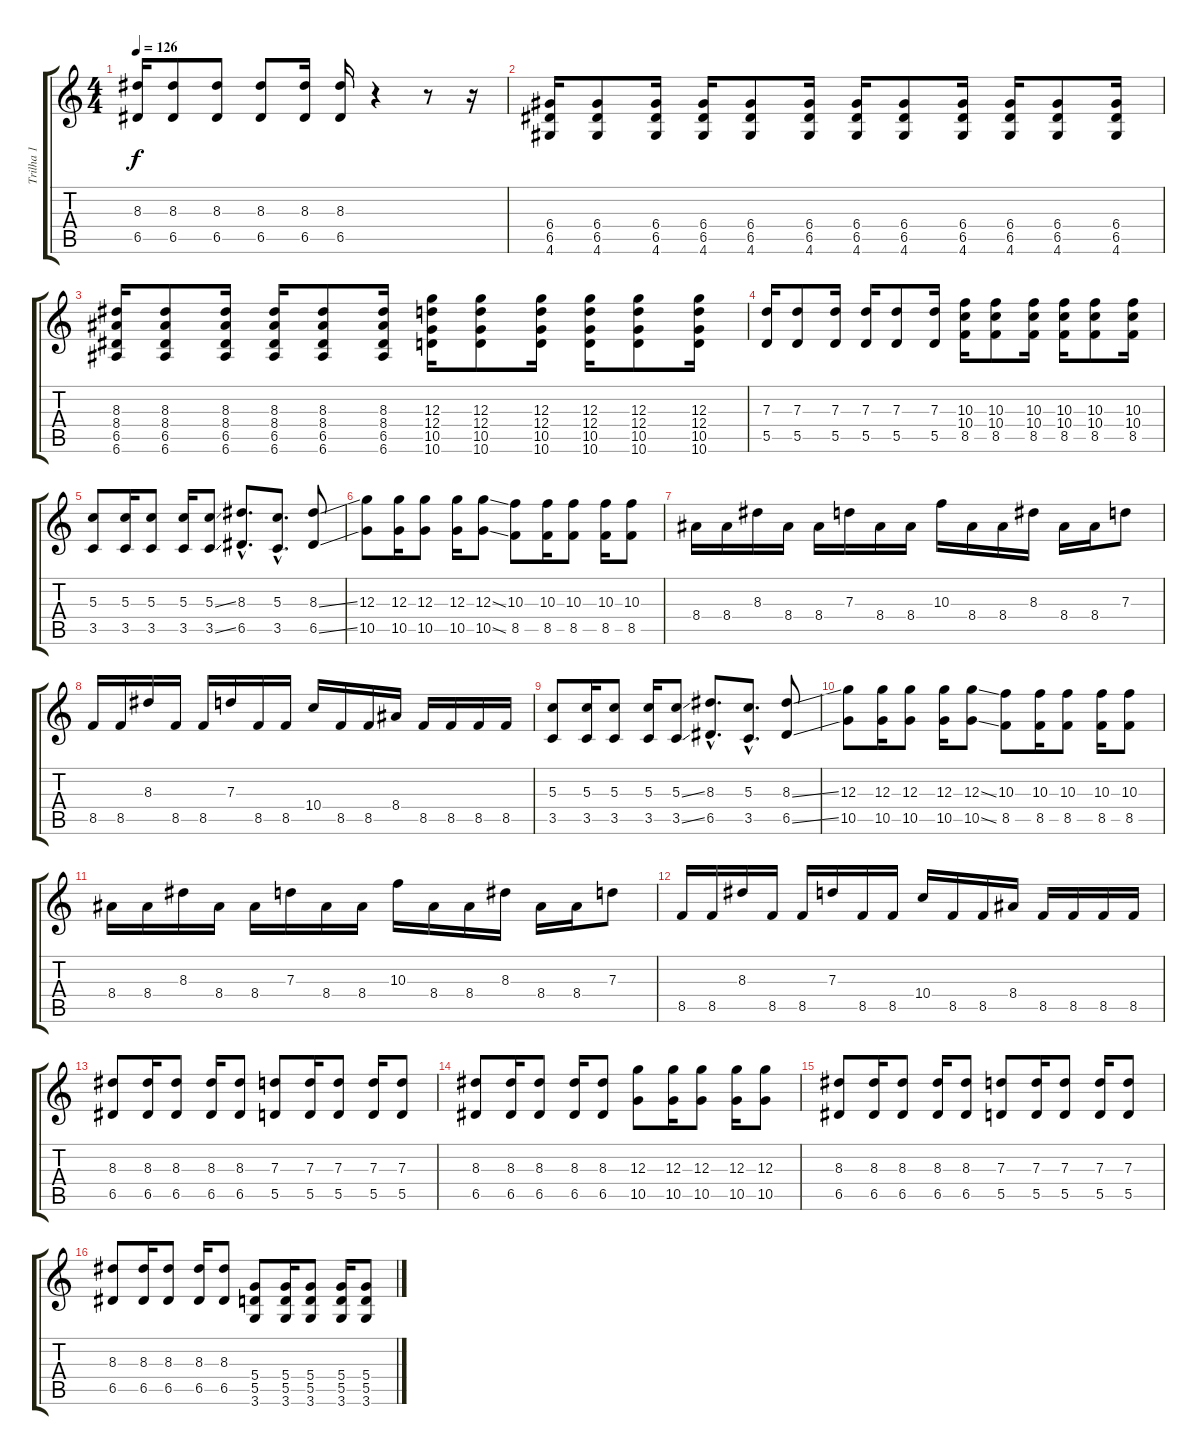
\track ("Trilha 1" "Trilha 1") {instrument overdrivenguitar}
\staff {score tabs}
\tuning (E4 B3 G3 D3 A2 E2) {hide}
\ts (4 4)
\tempo 126
\clef g2
\ks c
(8.3 6.5).16{dy f} (8.3 6.5).8 (8.3 6.5).8 (8.3 6.5).8 (8.3 6.5).16 (8.3 6.5).16 r.4 r.8 r.16 |
(6.4 6.5 4.6).16 (6.4 6.5 4.6).8 (6.4 6.5 4.6).16 (6.4 6.5 4.6).16 (6.4 6.5 4.6).8 (6.4 6.5 4.6).16 (6.4 6.5 4.6).16 (6.4 6.5 4.6).8 (6.4 6.5 4.6).16 (6.4 6.5 4.6).16 (6.4 6.5 4.6).8 (6.4 6.5 4.6).16 |
(8.3 8.4 6.5 6.6).16 (8.3 8.4 6.5 6.6).8 (8.3 8.4 6.5 6.6).16 (8.3 8.4 6.5 6.6).16 (8.3 8.4 6.5 6.6).8 (8.3 8.4 6.5 6.6).16 (12.3 12.4 10.5 10.6).16 (12.3 12.4 10.5 10.6).8 (12.3 12.4 10.5 10.6).16 (12.3 12.4 10.5 10.6).16 (12.3 12.4 10.5 10.6).8 (12.3 12.4 10.5 10.6).16 |
(7.3 5.5).16 (7.3 5.5).8 (7.3 5.5).16 (7.3 5.5).16 (7.3 5.5).8 (7.3 5.5).16 (10.3 10.4 8.5).16 (10.3 10.4 8.5).8 (10.3 10.4 8.5).16 (10.3 10.4 8.5).16 (10.3 10.4 8.5).8 (10.3 10.4 8.5).16 |
\section ("" "")
(5.3 3.5).8 (5.3 3.5).16 (5.3 3.5).8 (5.3 3.5).16 (5.3{ss} 3.5{ss}).8 (8.3{hac} 6.5{hac}).8{d} (5.3{hac} 3.5{hac}).8{d} (8.3{ss} 6.5{ss}).8 |
(12.3 10.5).8 (12.3 10.5).16 (12.3 10.5).8 (12.3 10.5).16 (12.3{ss} 10.5{ss}).8 (10.3 8.5).8 (10.3 8.5).16 (10.3 8.5).8 (10.3 8.5).16 (10.3 8.5).8 |
8.4.16 8.4.16 8.3.16 8.4.16 8.4.16 7.3.16 8.4.16 8.4.16 10.3.16 8.4.16 8.4.16 8.3.16 8.4.16 8.4.16 7.3.8 |
8.5.16 8.5.16 8.3.16 8.5.16 8.5.16 7.3.16 8.5.16 8.5.16 10.4.16 8.5.16 8.5.16 8.4.16 8.5.16 8.5.16 8.5.16 8.5.16 |
(5.3 3.5).8 (5.3 3.5).16 (5.3 3.5).8 (5.3 3.5).16 (5.3{ss} 3.5{ss}).8 (8.3{hac} 6.5{hac}).8{d} (5.3{hac} 3.5{hac}).8{d} (8.3{ss} 6.5{ss}).8 |
(12.3 10.5).8 (12.3 10.5).16 (12.3 10.5).8 (12.3 10.5).16 (12.3{ss} 10.5{ss}).8 (10.3 8.5).8 (10.3 8.5).16 (10.3 8.5).8 (10.3 8.5).16 (10.3 8.5).8 |
8.4.16 8.4.16 8.3.16 8.4.16 8.4.16 7.3.16 8.4.16 8.4.16 10.3.16 8.4.16 8.4.16 8.3.16 8.4.16 8.4.16 7.3.8 |
8.5.16 8.5.16 8.3.16 8.5.16 8.5.16 7.3.16 8.5.16 8.5.16 10.4.16 8.5.16 8.5.16 8.4.16 8.5.16 8.5.16 8.5.16 8.5.16 |
\section ("" "")
(8.3 6.5).8 (8.3 6.5).16 (8.3 6.5).8 (8.3 6.5).16 (8.3 6.5).8 (7.3 5.5).8 (7.3 5.5).16 (7.3 5.5).8 (7.3 5.5).16 (7.3 5.5).8 |
(8.3 6.5).8 (8.3 6.5).16 (8.3 6.5).8 (8.3 6.5).16 (8.3 6.5).8 (12.3 10.5).8 (12.3 10.5).16 (12.3 10.5).8 (12.3 10.5).16 (12.3 10.5).8 |
(8.3 6.5).8 (8.3 6.5).16 (8.3 6.5).8 (8.3 6.5).16 (8.3 6.5).8 (7.3 5.5).8 (7.3 5.5).16 (7.3 5.5).8 (7.3 5.5).16 (7.3 5.5).8 |
(8.3 6.5).8 (8.3 6.5).16 (8.3 6.5).8 (8.3 6.5).16 (8.3 6.5).8 (5.4 5.5 3.6).8 (5.4 5.5 3.6).16 (5.4 5.5 3.6).8 (5.4 5.5 3.6).16 (5.4 5.5 3.6).8
